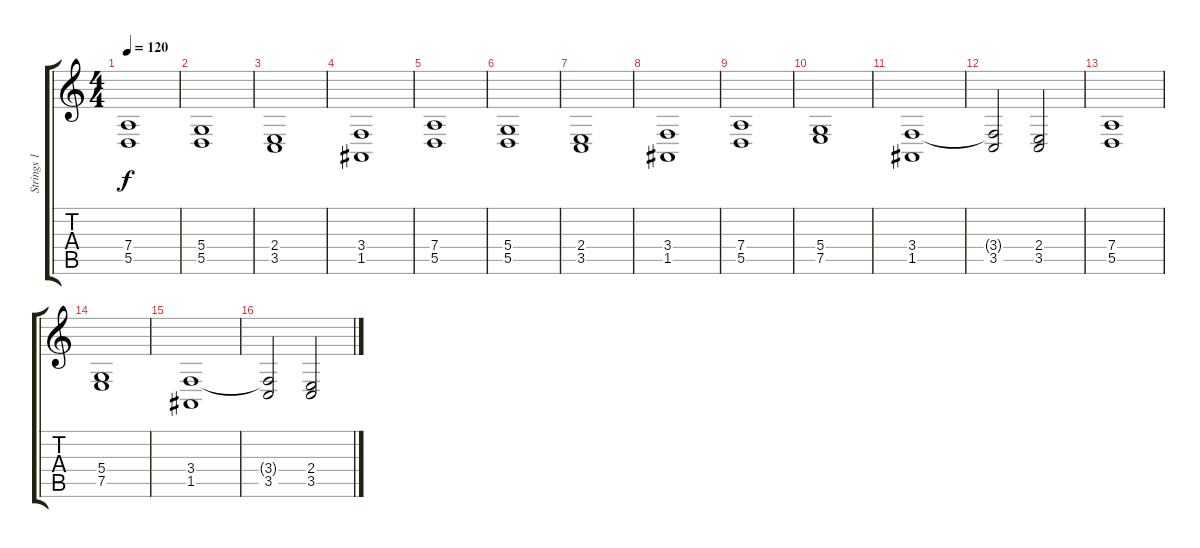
\track ("Strings 1" "Strings 1") {instrument stringensemble1}
\staff {score tabs}
\tuning (E4 B3 G3 D3 A2 E2) {hide}
\ts (4 4)
\tempo 120
\clef g2
\ks c
(7.4 5.5).1{dy f} |
(5.4 5.5).1 |
(2.4 3.5).1 |
(3.4 1.5).1 |
(7.4 5.5).1 |
(5.4 5.5).1 |
(2.4 3.5).1 |
(3.4 1.5).1 |
(7.4 5.5).1 |
(5.4 7.5).1 |
(3.4 1.5).1 |
(3.4{t} 3.5).2 (2.4 3.5).2 |
(7.4 5.5).1 |
(5.4 7.5).1 |
(3.4 1.5).1 |
(3.4{t} 3.5).2 (2.4 3.5).2
